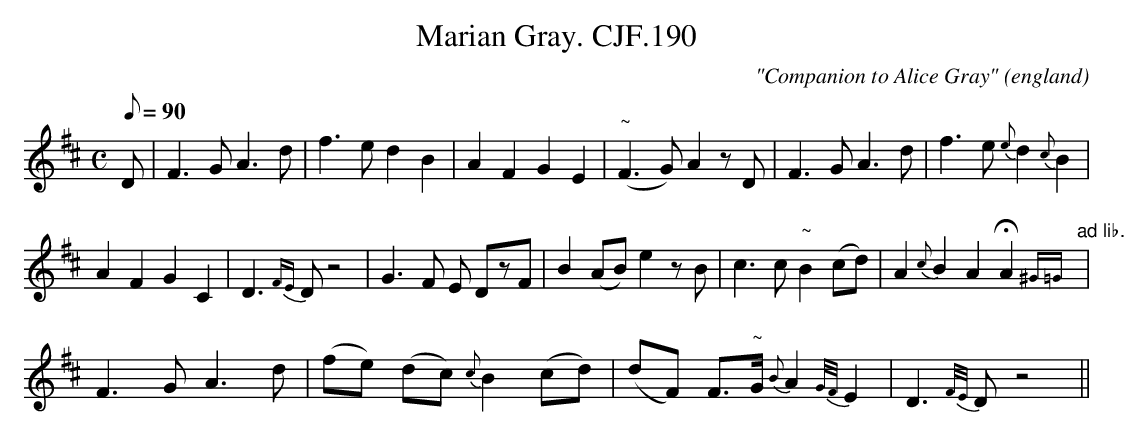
X:1
T:Marian Gray. CJF.190
O:england
M:C
L:1/8
Q:90
C:"Companion to Alice Gray"
K:D
D|F3GA3d|f3ed2B2|A2F2G2E2|"~"(F3G)A2zD|\
F3GA3d|f3e{e}d2{c}B2|
A2F2G2C2|D3{FE}Dz4|G3F E DzF|B2(AB)e2zB|\
c3c"~"B2(cd)|A2{c}B2A2HA2"ad lib."{^G=G}|
F3GA3d|(fe) (dc){c}hB2(cd)|(dF) F"~">G{B}A2{G/F/}E2|D3{F/E/}Dz4||
